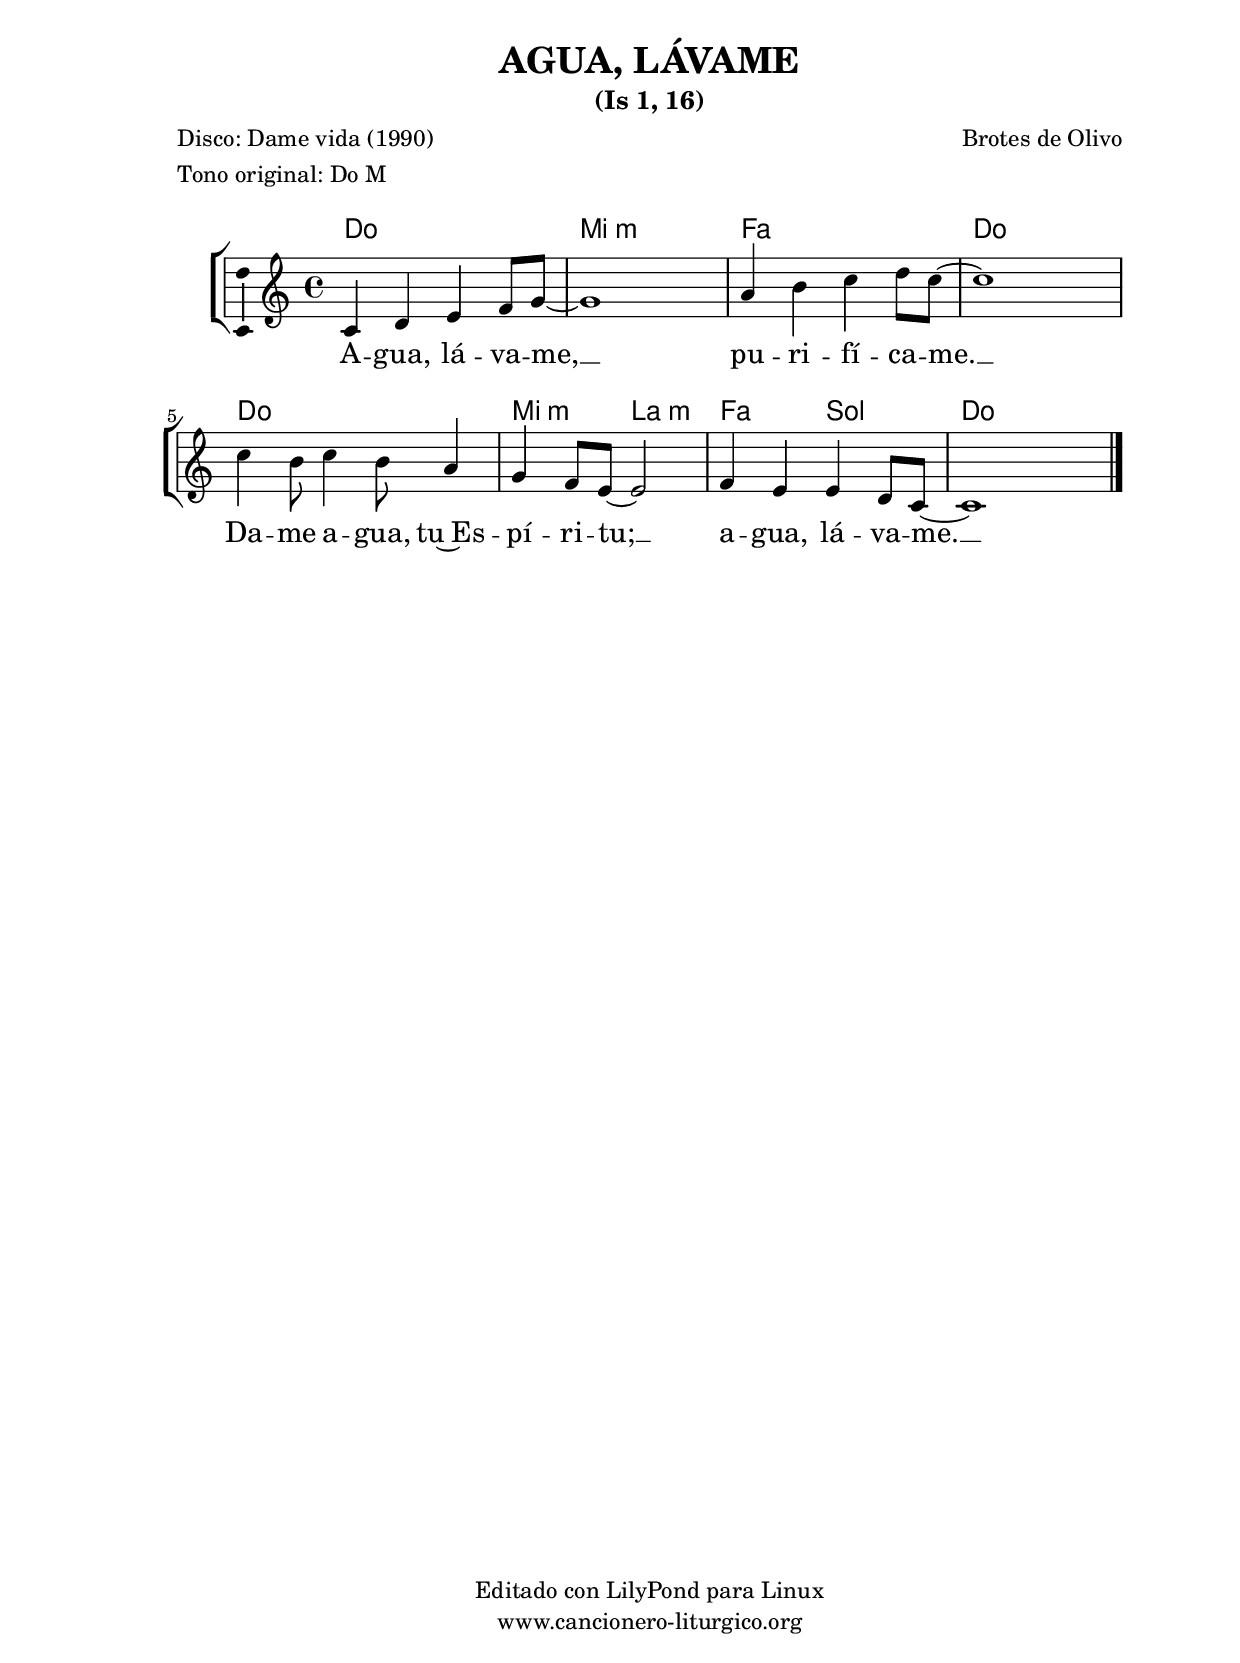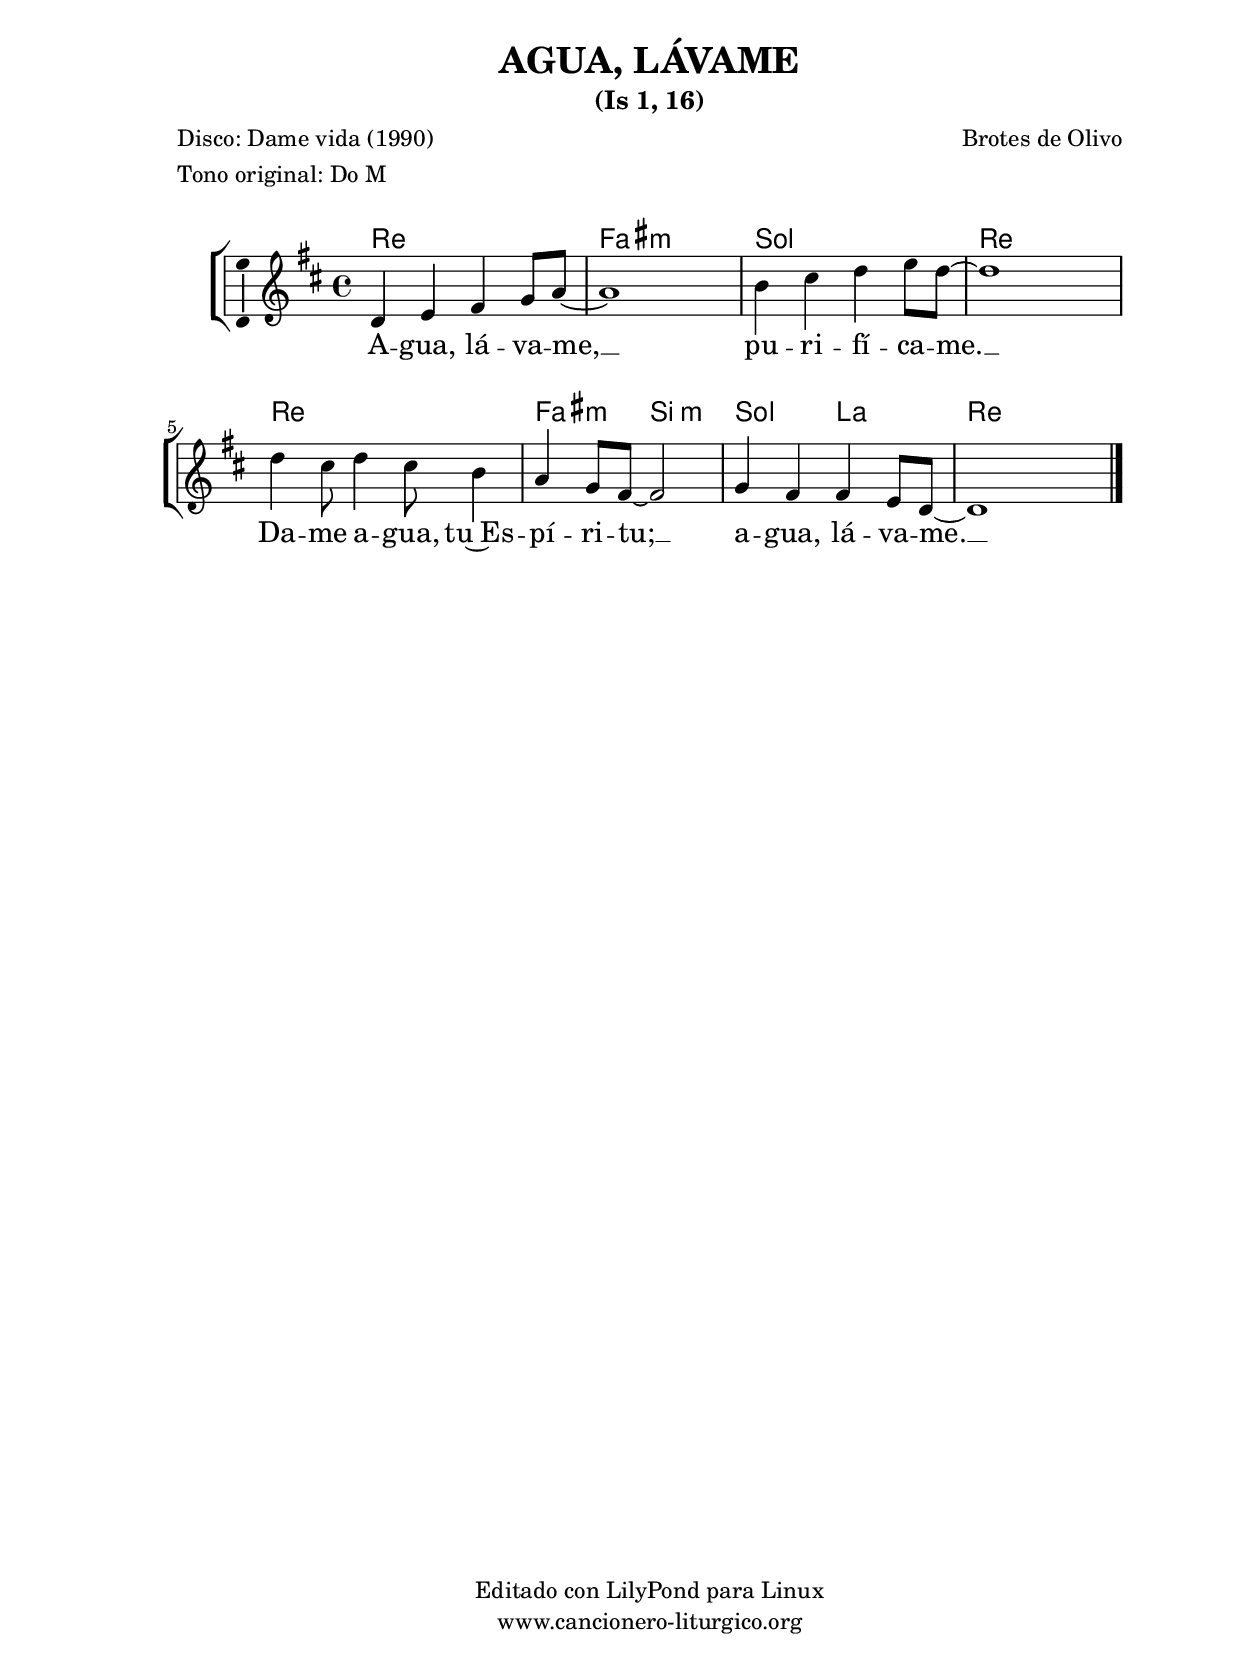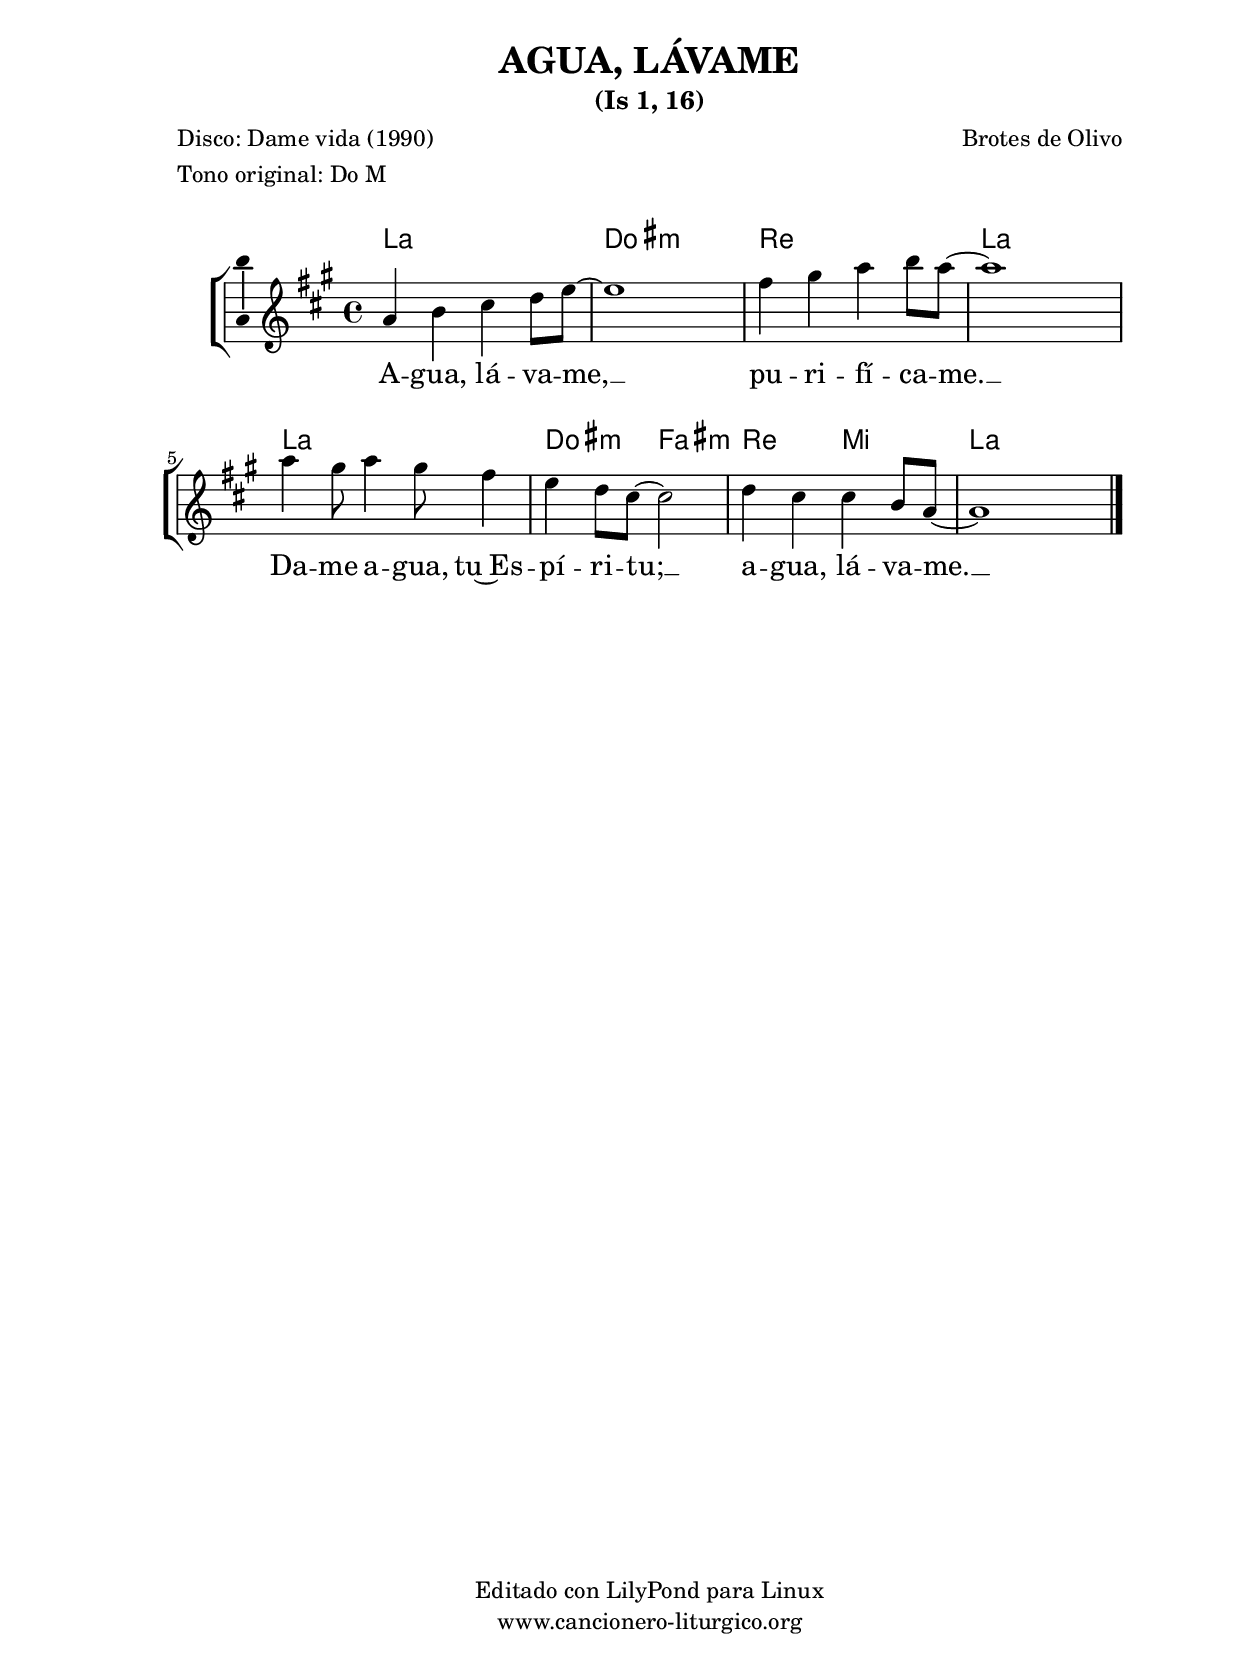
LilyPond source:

%
%para convertir .midi en .wav:
%timidity filename.midi -Ow -o finename.wav
%
%
%Para convertir de .wav a .mp3:
%lame -h -m j filename.wav
%
%
%para escuchar el midi:
%timidity nombrefichero.midi
%


%versión de lilypond para la que se ha escrito esta partitura:
\version "2.16.0"

	%Tamaño papel
	#(set-default-paper-size "a4")
	%Tamaño partitura
	#(set-global-staff-size 20)
	%No responde al pulsar sobre una nota
	#(ly:set-option 'point-and-click #f)


%parámetros del encabezamiento:
\header {
	title = "AGUA, LÁVAME"
	subtitle = "(Is 1, 16)"
	composer = "Brotes de Olivo"
	poet = "Disco: Dame vida (1990)"
	meter = "Tono original: Do M"
	arranger = ""
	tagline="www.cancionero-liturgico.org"
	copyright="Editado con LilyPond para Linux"
	}

%parámetros asociados al papel:
\paper  {
	oddHeaderMarkup = \markup {\fill-line { \on-the-fly #not-first-page \fromproperty #'header:title \on-the-fly #not-first-page \fromproperty #'header:composer }}
	evenHeaderMarkup = \markup {\fill-line { \fromproperty #'header:composer \fromproperty #'header:title }}
	#(set-paper-size "a4")
	print-page-number = ##f
	first-page-number = 1
	print-first-page-number = ##f
%	head-separation = 3.0 \cm
	top-margin = 2.0 \cm
	bottom-margin = 0.5\cm
%%%	bottom-margin = -2.0\cm
	left-margin = 3.0 \cm
	line-width = 16.0 \cm 
	indent = 8\mm
	interscoreline = 2.\mm
	between-system-space = 15\mm
%	para que las partituras no llenen la hoja:
	ragged-bottom = ##t
%	idem para la última hoja:
	ragged-last-bottom = ##f
%	para que las partituras llenen el ancho del papel:
	ragged-last = ##f
	after-title-space = 2.5 \cm
%page-count=1
%system-count=8

	%Flexible Vertical Spacing
%	markup-markup-spacing =
%	#'((basic-distance . 15) (minimum-distance . 15) (padding . 3))
	markup-system-spacing =
	#'((basic-distance . 15) (minimum-distance . 15) (padding . 3))
	system-system-spacing =
	#'((basic-distance . 15) (minimum-distance . 15) (padding . 3))
	score-system-spacing =
	#'((basic-distance . 15) (minimum-distance . 15) (padding . 5))
%	top-system-spacing = % header
%	#'((basic-distance . 8) (minimum-distance . 0) (padding . 0))
%	top-markup-spacing =
%	#'((basic-distance . 20) (minimum-distance . 20) (padding . 0))
	last-bottom-spacing = % footer
	#'((basic-distance . 5) (minimum-distance . 5) (padding . 0))
%	score-markup-spacing =
%	#'((basic-distance . 16) (minimum-distance . 13) (padding . 0))

	}


%parámetros que afectan a toda la partitura:
global =  {
	%clave de sol (G):
	\clef G
	%armadura:
%%%	\transpose c e
	\key c \major
	\tempo 4=150
	\set Score.tempoHideNote = ##t
	}


acordes = {
	\italianChords
	\chordmode {
%%%	\transpose c e
{

c2 s e:m s f s c s c s e:m a:m f g c s

	}
	}
}

melodia = 

%%%\transpose c e
{
	\relative c'{
	\time 4/4

c4 d e f8 g~
g1
a4 b c d8 c~
c1
c4 b8 c4 b8 a4
g4 f8 e~e2
f4 e e d8 c~
c1


\bar "|."
	}
	}


texto = \lyricmode {
A -- gua, lá -- va -- me, __
pu -- ri -- fí -- ca -- me. __
Da -- me a -- gua, tu~Es -- pí -- ri -- tu; __
a -- gua, lá -- va -- me. __

	}


acordesStaff = \context ChordNames = acordesStaff <<
	\set chordChanges = ##t
	\acordes
	>>


vozStaff = \context Voice = vozStaff
\with {\consists "Ambitus_engraver"}
<<
%	\set Staff.instrumentName = ""
%	\set Staff.shortInstrumentName = ""
%	\set Staff.midiInstrument = #"clarinet"
%	\set Staff.midiInstrument = #"cello"
%	\set Staff.midiInstrument = #"flute"
	\set Staff.midiInstrument = #"electric guitar (jazz)"
%	\set Staff.midiInstrument = #"english horn"
%	\set Staff.midiInstrument = #"violin"
%	\set Staff.midiInstrument = #"glockenspiel"
	\set Staff.midiMinimumVolume = #0.7
	\set Staff.midiMaximumVolume = #0.9
	\global
	\melodia
	>>

textoStaff = \context Lyrics = textoStaff <<
	\lyricsto vozStaff \texto
	>>

\book {
	\score {
		\context ChoirStaff {
			\override StaffGroup.SystemStartBracket #'collapse-height = #1
			\override Score.SystemStartBar #'collapse-height = #1
			<<
			\acordesStaff
			\vozStaff
			\textoStaff
			>>
			}
		\layout {
	    		\context {
				\Lyrics
				\override LyricText #'font-size = #2
				}
	   		 \context {
				\Score
				\override StaffSymbol #'staff-space = #(magstep +3)
				}
			}
		}
	\score {
		\unfoldRepeats
		\context ChoirStaff {
			<<
			\acordesStaff
			\vozStaff
			>>
			}
		\midi {
	  		\context {
	  			\Score
				tempoWholesPerMinute = #(ly:make-moment 70 4)
				}
			}
		}
	}



#(define output-suffix "C")
\book {
	\score {
		\context ChoirStaff {
			\override StaffGroup.SystemStartBracket #'collapse-height = #1
			\override Score.SystemStartBar #'collapse-height = #1
\transpose c d
			<<
			\acordesStaff
			\vozStaff
			\textoStaff
			>>
			}
		\layout {
	    		\context {
				\Lyrics
				\override LyricText #'font-size = #2
				}
	   		 \context {
				\Score
				\override StaffSymbol #'staff-space = #(magstep +3)
				}
			}
		}
	}

#(define output-suffix "S")
\book {
	\score {
		\context ChoirStaff {
			\override StaffGroup.SystemStartBracket #'collapse-height = #1
			\override Score.SystemStartBar #'collapse-height = #1
\transpose c a
			<<
			\acordesStaff
			\vozStaff
			\textoStaff
			>>
			}
		\layout {
	    		\context {
				\Lyrics
				\override LyricText #'font-size = #2
				}
	   		 \context {
				\Score
				\override StaffSymbol #'staff-space = #(magstep +3)
				}
			}
		}
	}



